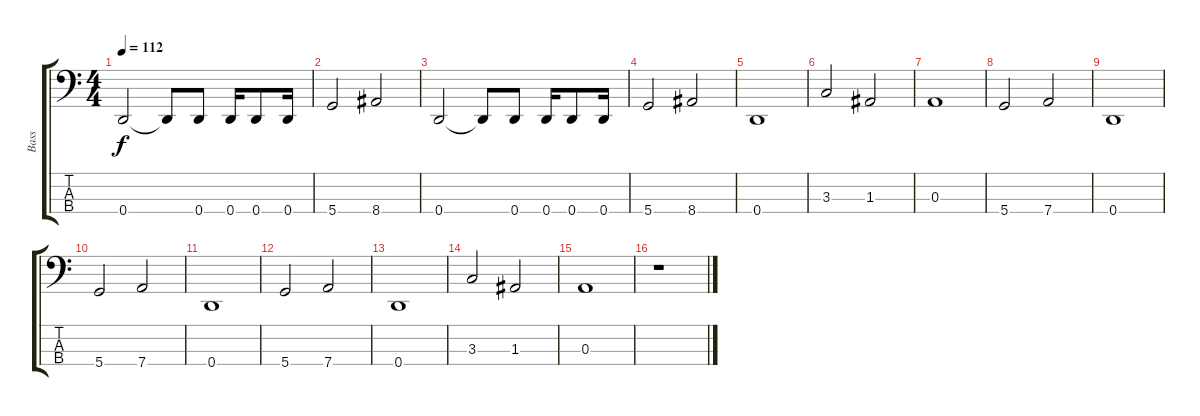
\track ("Bass" "Bass") {instrument electricbassfinger}
\staff {score tabs}
\tuning (G2 D2 A1 D1) {hide}
\ts (4 4)
\tempo 112
\clef f4
\ks c
0.4.2{dy f} 0.4{t}.8 0.4.8 0.4.16 0.4.8 0.4.16 |
5.4.2 8.4.2 |
0.4.2 0.4{t}.8 0.4.8 0.4.16 0.4.8 0.4.16 |
5.4.2 8.4.2 |
0.4.1 |
3.3.2 1.3.2 |
0.3.1 |
5.4.2 7.4.2 |
0.4.1 |
5.4.2 7.4.2 |
0.4.1 |
5.4.2 7.4.2 |
0.4.1 |
3.3.2 1.3.2 |
0.3.1 |
r.1
